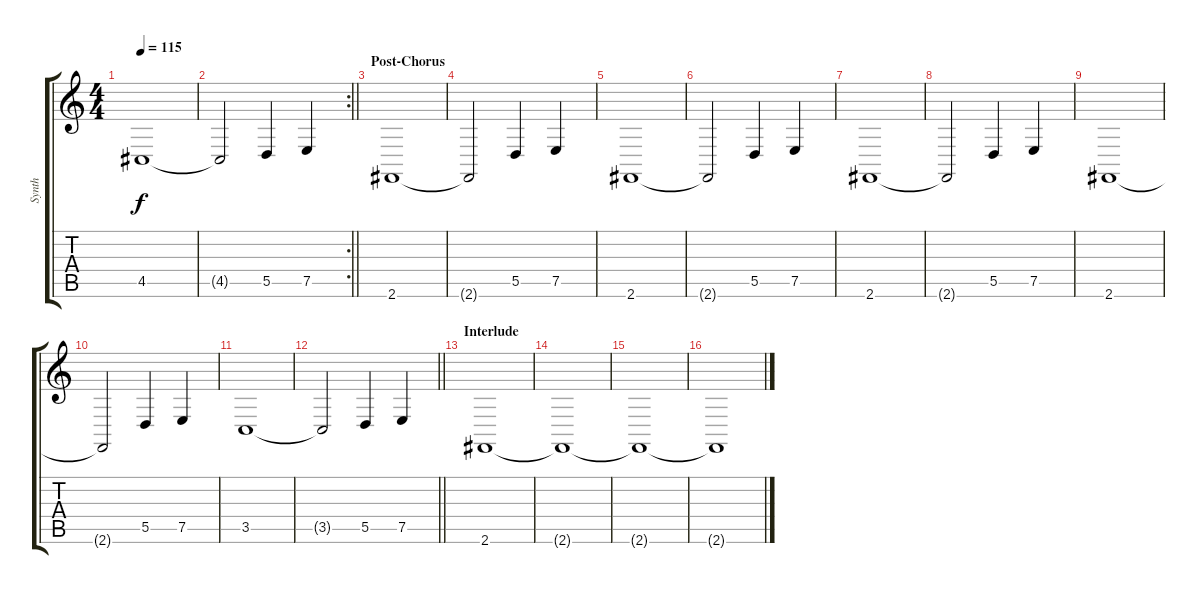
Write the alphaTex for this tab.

\track ("Synth" "Synth") {instrument stringensemble1}
\staff {score tabs}
\tuning (E4 B3 G3 D3 A2 E2) {hide}
\ts (4 4)
\tempo 115
\clef g2
\ks c
4.5.1{dy f} |
\rc 2
\barLineRight lightlight
4.5{t}.2 5.5.4 7.5.4 |
\section ("" "Post-Chorus")
2.6.1 |
2.6{t}.2 5.5.4 7.5.4 |
2.6.1 |
2.6{t}.2 5.5.4 7.5.4 |
2.6.1 |
2.6{t}.2 5.5.4 7.5.4 |
2.6.1 |
2.6{t}.2 5.5.4 7.5.4 |
3.5.1 |
\barLineRight lightlight
3.5{t}.2 5.5.4 7.5.4 |
\section ("" "Interlude")
2.6.1 |
2.6{t}.1 |
2.6{t}.1 |
2.6{t}.1
